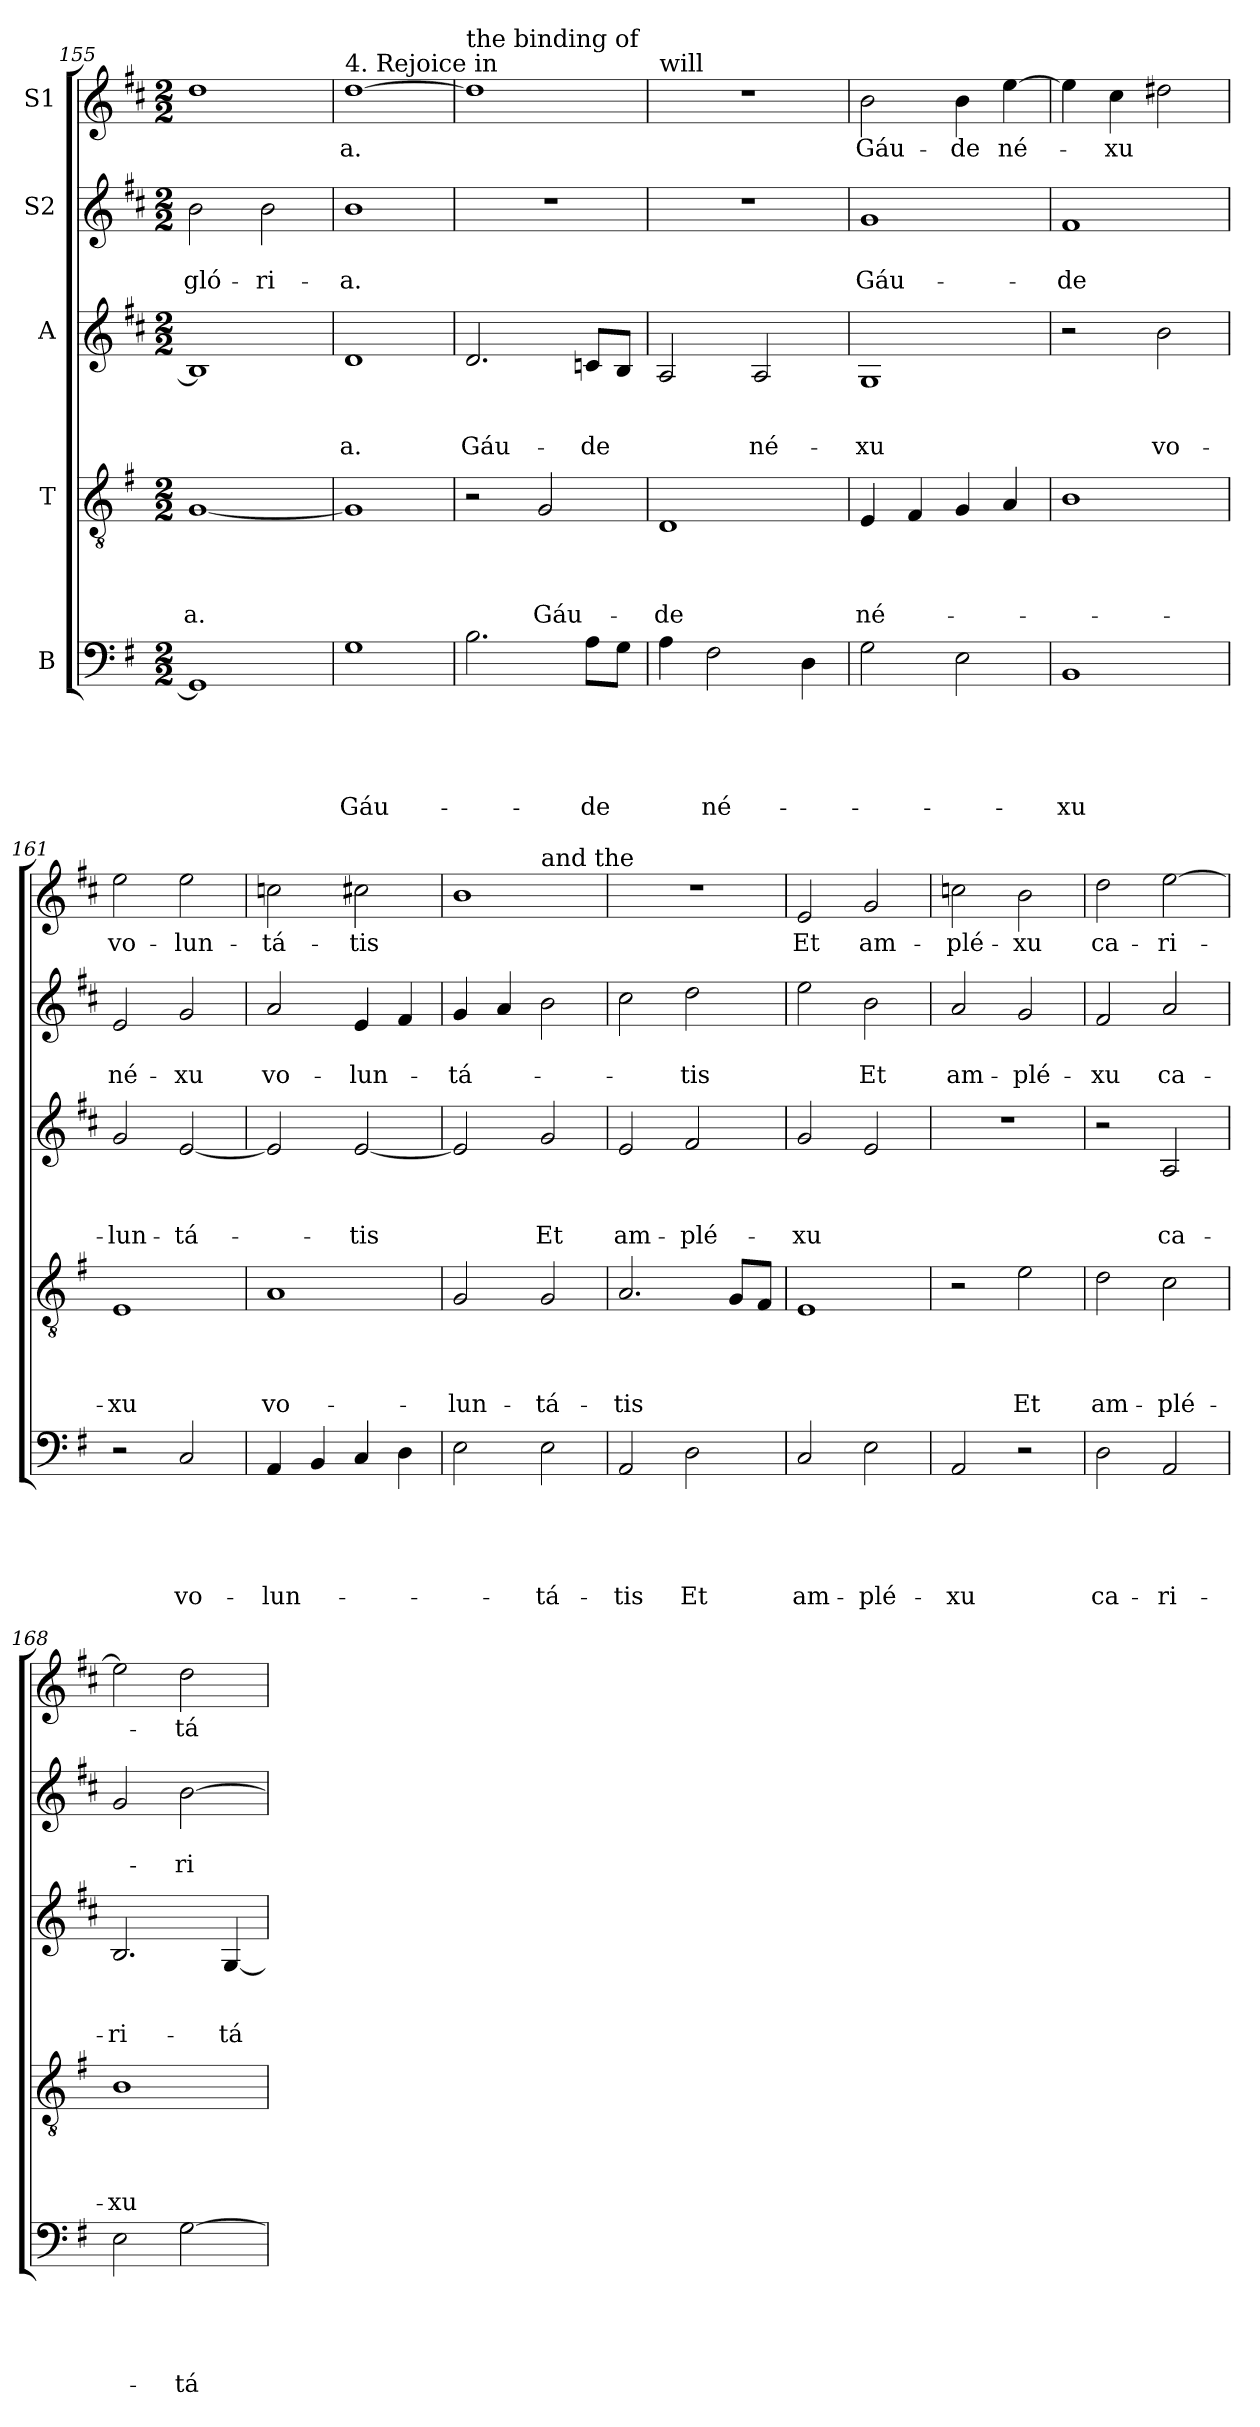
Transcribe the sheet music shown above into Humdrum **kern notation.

**kern	**text	**text	**text	**text	**text	**kern	**text	**text	**text	**text	**kern	**text	**text	**text	**kern	**text	**text	**kern	**text
*part5	*part5	*part5	*part5	*part5	*part5	*part4	*part4	*part4	*part4	*part4	*part3	*part3	*part3	*part3	*part2	*part2	*part2	*part1	*part1
*staff5	*staff5	*staff5	*staff5	*staff5	*staff5	*staff4	*staff4	*staff4	*staff4	*staff4	*staff3	*staff3	*staff3	*staff3	*staff2	*staff2	*staff2	*staff1	*staff1
*I"B	*	*	*	*	*	*I"T	*	*	*	*	*I"A	*	*	*	*I"S2	*	*	*I"S1	*
*clefF4	*	*	*	*	*	*clefGv2	*	*	*	*	*clefG2	*	*	*	*clefG2	*	*	*clefG2	*
*k[f#]	*	*	*	*	*	*k[f#]	*	*	*	*	*k[f#c#]	*	*	*	*k[f#c#]	*	*	*k[f#c#]	*
*G:	*	*	*	*	*	*G:	*	*	*	*	*D:	*	*	*	*D:	*	*	*D:	*
*M2/2	*	*	*	*	*	*M2/2	*	*	*	*	*M2/2	*	*	*	*M2/2	*	*	*M2/2	*
=155	=155	=155	=155	=155	=155	=155	=155	=155	=155	=155	=155	=155	=155	=155	=155	=155	=155	=155	=155
!	!	!	!	!	!	!	!	!	!	!LO:LY:b	!	!	!	!	!	!	!LO:LY:b	!	!
1GG]	.	.	.	.	.	[1G	.	.	.	-a.	1B]	.	.	.	2b\	.	gló-	1dd	.
!	!	!	!	!	!	!	!	!	!	!	!	!	!	!	!	!	!LO:LY:b	!	!
.	.	.	.	.	.	.	.	.	.	.	.	.	.	.	2b\	.	-ri-	.	.
=156	=156	=156	=156	=156	=156	=156	=156	=156	=156	=156	=156	=156	=156	=156	=156	=156	=156	=156	=156
!	!	!	!	!	!	!	!	!	!	!	!	!	!	!	!	!	!	!LO:TX:a:t=4. Rejoice in	!
!	!	!	!	!	!LO:LY:b	!	!	!	!	!	!	!	!	!LO:LY:b	!	!	!LO:LY:b	!	!LO:LY:b
1G	.	.	.	.	Gáu-	1G]	.	.	.	.	1d	.	.	-a.	1b	.	-a.	[1dd	-a.
=157	=157	=157	=157	=157	=157	=157	=157	=157	=157	=157	=157	=157	=157	=157	=157	=157	=157	=157	=157
!	!	!	!	!	!	!	!	!	!	!	!	!	!	!	!	!	!	!LO:TX:a:t=the binding of	!
!	!	!	!	!	!	!	!	!	!	!	!	!	!	!LO:LY:b	!	!	!	!	!
2.B\	.	.	.	.	.	2r	.	.	.	.	2.d/	.	.	Gáu-	1r	.	.	1dd]	.
!	!	!	!	!	!	!	!	!	!	!LO:LY:b	!	!	!	!	!	!	!	!	!
.	.	.	.	.	.	2G/	.	.	.	Gáu-	.	.	.	.	.	.	.	.	.
!	!	!	!	!	!LO:LY:b	!	!	!	!	!	!	!	!	!LO:LY:b	!	!	!	!	!
8A\L	.	.	.	.	-de	.	.	.	.	.	8cni/L	.	.	-de	.	.	.	.	.
8G\J	.	.	.	.	.	.	.	.	.	.	8B/J	.	.	.	.	.	.	.	.
=158	=158	=158	=158	=158	=158	=158	=158	=158	=158	=158	=158	=158	=158	=158	=158	=158	=158	=158	=158
!	!	!	!	!	!	!	!	!	!	!	!	!	!	!	!	!	!	!LO:TX:a:t=will	!
!	!	!	!	!	!	!	!	!	!	!LO:LY:b	!	!	!	!	!	!	!	!	!
4A\	.	.	.	.	.	1D	.	.	.	-de	2A/	.	.	.	1r	.	.	1r	.
!	!	!	!	!	!LO:LY:b	!	!	!	!	!	!	!	!	!	!	!	!	!	!
2F#\	.	.	.	.	né-	.	.	.	.	.	.	.	.	.	.	.	.	.	.
!	!	!	!	!	!	!	!	!	!	!	!	!	!	!LO:LY:b	!	!	!	!	!
.	.	.	.	.	.	.	.	.	.	.	2A/	.	.	né-	.	.	.	.	.
4D\	.	.	.	.	.	.	.	.	.	.	.	.	.	.	.	.	.	.	.
=159	=159	=159	=159	=159	=159	=159	=159	=159	=159	=159	=159	=159	=159	=159	=159	=159	=159	=159	=159
!	!	!	!	!	!	!	!	!	!	!LO:LY:b	!	!	!	!LO:LY:b	!	!	!LO:LY:b	!	!LO:LY:b
2G\	.	.	.	.	.	4E/	.	.	.	né-	1G	.	.	-xu	1g	.	Gáu-	2b\	Gáu-
.	.	.	.	.	.	4F#/	.	.	.	.	.	.	.	.	.	.	.	.	.
!	!	!	!	!	!	!	!	!	!	!	!	!	!	!	!	!	!	!	!LO:LY:b
2E\	.	.	.	.	.	4G/	.	.	.	.	.	.	.	.	.	.	.	4b\	-de
!	!	!	!	!	!	!	!	!	!	!	!	!	!	!	!	!	!	!	!LO:LY:b
.	.	.	.	.	.	4A/	.	.	.	.	.	.	.	.	.	.	.	[4ee\	né-
!!LO:LB:g=z
=160	=160	=160	=160	=160	=160	=160	=160	=160	=160	=160	=160	=160	=160	=160	=160	=160	=160	=160	=160
!	!	!	!	!	!LO:LY:b	!	!	!	!	!	!	!	!	!	!	!	!LO:LY:b	!	!
1BB	.	.	.	.	-xu	1B	.	.	.	.	2r	.	.	.	1f#	.	-de	4ee\]	.
!	!	!	!	!	!	!	!	!	!	!	!	!	!	!	!	!	!	!	!LO:LY:b
.	.	.	.	.	.	.	.	.	.	.	.	.	.	.	.	.	.	4cc#\	-xu
!	!	!	!	!	!	!	!	!	!	!	!	!	!	!LO:LY:b	!	!	!	!	!
.	.	.	.	.	.	.	.	.	.	.	2b\	.	.	vo-	.	.	.	2dd#i\	.
=161	=161	=161	=161	=161	=161	=161	=161	=161	=161	=161	=161	=161	=161	=161	=161	=161	=161	=161	=161
!	!	!	!	!	!	!	!	!	!	!LO:LY:b	!	!	!	!LO:LY:b	!	!	!LO:LY:b	!	!LO:LY:b
2r	.	.	.	.	.	1E	.	.	.	-xu	2g/	.	.	-lun-	2e/	.	né-	2ee\	vo-
!	!	!	!	!	!LO:LY:b	!	!	!	!	!	!	!	!	!LO:LY:b	!	!	!LO:LY:b	!	!LO:LY:b
2C/	.	.	.	.	vo-	.	.	.	.	.	[2e/	.	.	-tá-	2g/	.	-xu	2ee\	-lun-
=162	=162	=162	=162	=162	=162	=162	=162	=162	=162	=162	=162	=162	=162	=162	=162	=162	=162	=162	=162
!	!	!	!	!	!LO:LY:b	!	!	!	!	!LO:LY:b	!	!	!	!	!	!	!LO:LY:b	!	!LO:LY:b
4AA/	.	.	.	.	-lun-	1A	.	.	.	vo-	2e/]	.	.	.	2a/	.	vo-	2ccni\	-tá-
4BB/	.	.	.	.	.	.	.	.	.	.	.	.	.	.	.	.	.	.	.
!	!	!	!	!	!	!	!	!	!	!	!	!	!	!LO:LY:b	!	!	!LO:LY:b	!	!LO:LY:b
4C/	.	.	.	.	.	.	.	.	.	.	[2e/	.	.	-tis	4e/	.	-lun-	2cc#\	-tis
4D\	.	.	.	.	.	.	.	.	.	.	.	.	.	.	4f#/	.	.	.	.
=163	=163	=163	=163	=163	=163	=163	=163	=163	=163	=163	=163	=163	=163	=163	=163	=163	=163	=163	=163
!	!	!	!	!	!	!	!	!	!	!LO:LY:b	!	!	!	!	!	!	!LO:LY:b	!	!
*	*	*	*	*	*	*	*	*	*	*	*	*	*	*	*	*	*	*^	*
2E\	.	.	.	.	.	2G/	.	.	.	-lun-	2e/]	.	.	.	4g/	.	-tá-	1b	2ryy	.
.	.	.	.	.	.	.	.	.	.	.	.	.	.	.	4a/	.	.	.	.	.
!	!	!	!	!	!	!	!	!	!	!	!	!	!	!	!	!	!	!	!LO:TX:a:t=and the	!
!	!	!	!	!	!LO:LY:b	!	!	!	!	!LO:LY:b	!	!	!	!LO:LY:b	!	!	!	!	!	!
2E\	.	.	.	.	-tá-	2G/	.	.	.	-tá-	2g/	.	.	Et	2b\	.	.	.	2ryy	.
=164	=164	=164	=164	=164	=164	=164	=164	=164	=164	=164	=164	=164	=164	=164	=164	=164	=164	=164	=164	=164
!	!	!	!	!	!	!	!	!	!	!	!	!	!	!	!	!	!	!LO:TX:a:t=embrace of love	!	!
!	!	!	!	!	!LO:LY:b	!	!	!	!	!LO:LY:b	!	!	!	!LO:LY:b	!	!	!	!	!	!
*	*	*	*	*	*	*	*	*	*	*	*	*	*	*	*	*	*	*v	*v	*
2AA/	.	.	.	.	-tis	2.A/	.	.	.	-tis	2e/	.	.	am-	2cc#\	.	.	1r	.
!	!	!	!	!	!LO:LY:b	!	!	!	!	!	!	!	!	!LO:LY:b	!	!	!LO:LY:b	!	!
2D\	.	.	.	.	Et	.	.	.	.	.	2f#/	.	.	-plé-	2dd\	.	-tis	.	.
.	.	.	.	.	.	8G/L	.	.	.	.	.	.	.	.	.	.	.	.	.
.	.	.	.	.	.	8F#/J	.	.	.	.	.	.	.	.	.	.	.	.	.
=165	=165	=165	=165	=165	=165	=165	=165	=165	=165	=165	=165	=165	=165	=165	=165	=165	=165	=165	=165
!	!	!	!	!	!LO:LY:b	!	!	!	!	!	!	!	!	!LO:LY:b	!	!	!	!	!LO:LY:b
2C/	.	.	.	.	am-	1E	.	.	.	.	2g/	.	.	-xu	2ee\	.	.	2e/	Et
!	!	!	!	!	!LO:LY:b	!	!	!	!	!	!	!	!	!	!	!	!LO:LY:b	!	!LO:LY:b
2E\	.	.	.	.	-plé-	.	.	.	.	.	2e/	.	.	.	2b\	.	Et	2g/	am-
!!LO:PB:g=z
=166	=166	=166	=166	=166	=166	=166	=166	=166	=166	=166	=166	=166	=166	=166	=166	=166	=166	=166	=166
!	!	!	!	!	!LO:LY:b	!	!	!	!	!	!	!	!	!	!	!	!LO:LY:b	!	!LO:LY:b
2AA/	.	.	.	.	-xu	2r	.	.	.	.	1r	.	.	.	2a/	.	am-	2ccn\	-plé-
!	!	!	!	!	!	!	!	!	!	!LO:LY:b	!	!	!	!	!	!	!LO:LY:b	!	!LO:LY:b
2r	.	.	.	.	.	2e\	.	.	.	Et	.	.	.	.	2g/	.	-plé-	2b\	-xu
=167	=167	=167	=167	=167	=167	=167	=167	=167	=167	=167	=167	=167	=167	=167	=167	=167	=167	=167	=167
!	!	!	!	!	!LO:LY:b	!	!	!	!	!LO:LY:b	!	!	!	!	!	!	!LO:LY:b	!	!LO:LY:b
2D\	.	.	.	.	ca-	2d\	.	.	.	am-	2r	.	.	.	2f#/	.	-xu	2dd\	ca-
!	!	!	!	!	!LO:LY:b	!	!	!	!	!LO:LY:b	!	!	!	!LO:LY:b	!	!	!LO:LY:b	!	!LO:LY:b
2AA/	.	.	.	.	-ri-	2c\	.	.	.	-plé-	2A/	.	.	ca-	2a/	.	ca-	[2ee\	-ri-
=168	=168	=168	=168	=168	=168	=168	=168	=168	=168	=168	=168	=168	=168	=168	=168	=168	=168	=168	=168
!	!	!	!	!	!	!	!	!	!	!LO:LY:b	!	!	!	!LO:LY:b	!	!	!	!	!
2E\	.	.	.	.	.	1B	.	.	.	-xu	2.B/	.	.	-ri-	2g/	.	.	2ee\]	.
!	!	!	!	!	!LO:LY:b	!	!	!	!	!	!	!	!	!	!	!	!LO:LY:b	!	!LO:LY:b
[2G\	.	.	.	.	-tá-	.	.	.	.	.	.	.	.	.	[2b\	.	-ri-	2dd\	-tá-
!	!	!	!	!	!	!	!	!	!	!	!	!	!	!LO:LY:b	!	!	!	!	!
.	.	.	.	.	.	.	.	.	.	.	[4G/	.	.	-tá-	.	.	.	.	.
=	=	=	=	=	=	=	=	=	=	=	=	=	=	=	=	=	=	=	=
*-	*-	*-	*-	*-	*-	*-	*-	*-	*-	*-	*-	*-	*-	*-	*-	*-	*-	*-	*-
